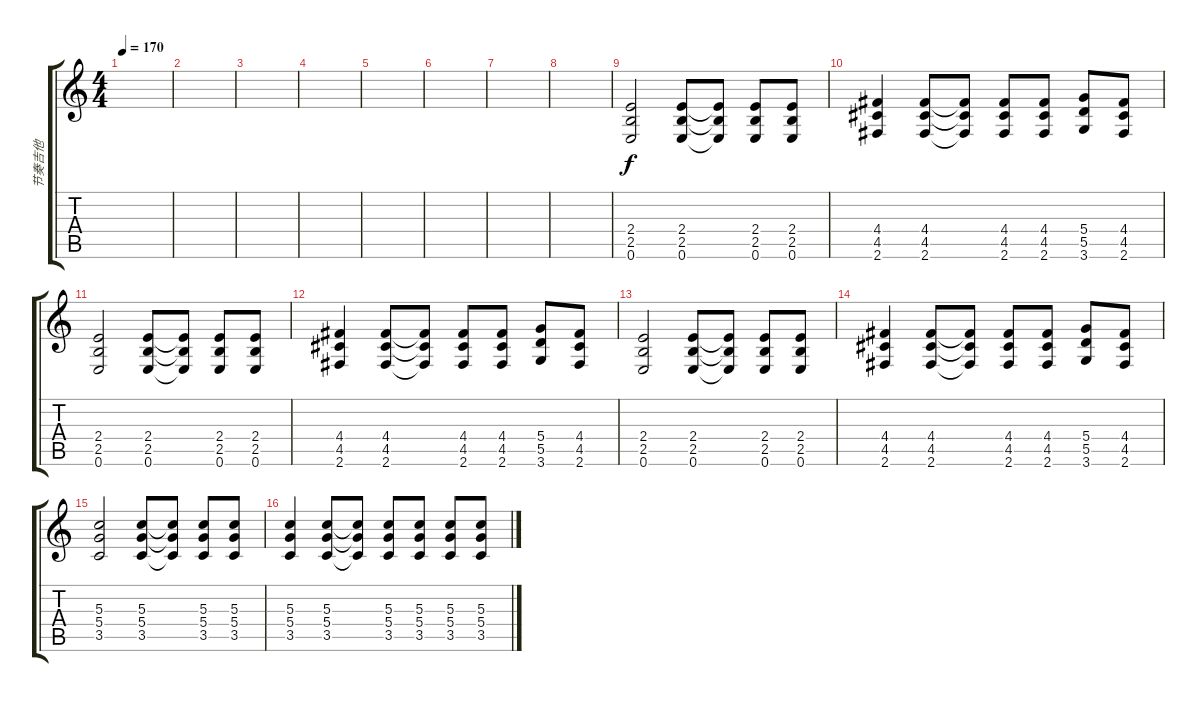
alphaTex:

\track ("节奏吉他" "节奏吉他") {instrument overdrivenguitar}
\staff {score tabs}
\tuning (E4 B3 G3 D3 A2 E2) {hide}
\ts (4 4)
\tempo 170
\clef g2
\ks c
|
|
|
|
|
|
|
|
(2.4 2.5 0.6).2 (2.4 2.5 0.6).8 (2.4{t} 2.5{t} 0.6{t}).8 (2.4 2.5 0.6).8 (2.4 2.5 0.6).8 |
(4.4 4.5 2.6).4 (4.4 4.5 2.6).8 (4.4{t} 4.5{t} 2.6{t}).8 (4.4 4.5 2.6).8 (4.4 4.5 2.6).8 (5.4 5.5 3.6).8 (4.4 4.5 2.6).8 |
(2.4 2.5 0.6).2 (2.4 2.5 0.6).8 (2.4{t} 2.5{t} 0.6{t}).8 (2.4 2.5 0.6).8 (2.4 2.5 0.6).8 |
(4.4 4.5 2.6).4 (4.4 4.5 2.6).8 (4.4{t} 4.5{t} 2.6{t}).8 (4.4 4.5 2.6).8 (4.4 4.5 2.6).8 (5.4 5.5 3.6).8 (4.4 4.5 2.6).8 |
(2.4 2.5 0.6).2 (2.4 2.5 0.6).8 (2.4{t} 2.5{t} 0.6{t}).8 (2.4 2.5 0.6).8 (2.4 2.5 0.6).8 |
(4.4 4.5 2.6).4 (4.4 4.5 2.6).8 (4.4{t} 4.5{t} 2.6{t}).8 (4.4 4.5 2.6).8 (4.4 4.5 2.6).8 (5.4 5.5 3.6).8 (4.4 4.5 2.6).8 |
(5.3 5.4 3.5).2 (5.3 5.4 3.5).8 (5.3{t} 5.4{t} 3.5{t}).8 (5.3 5.4 3.5).8 (5.3 5.4 3.5).8 |
(5.3 5.4 3.5).4 (5.3 5.4 3.5).8 (5.3{t} 5.4{t} 3.5{t}).8 (5.3 5.4 3.5).8 (5.3 5.4 3.5).8 (5.3 5.4 3.5).8 (5.3 5.4 3.5).8
